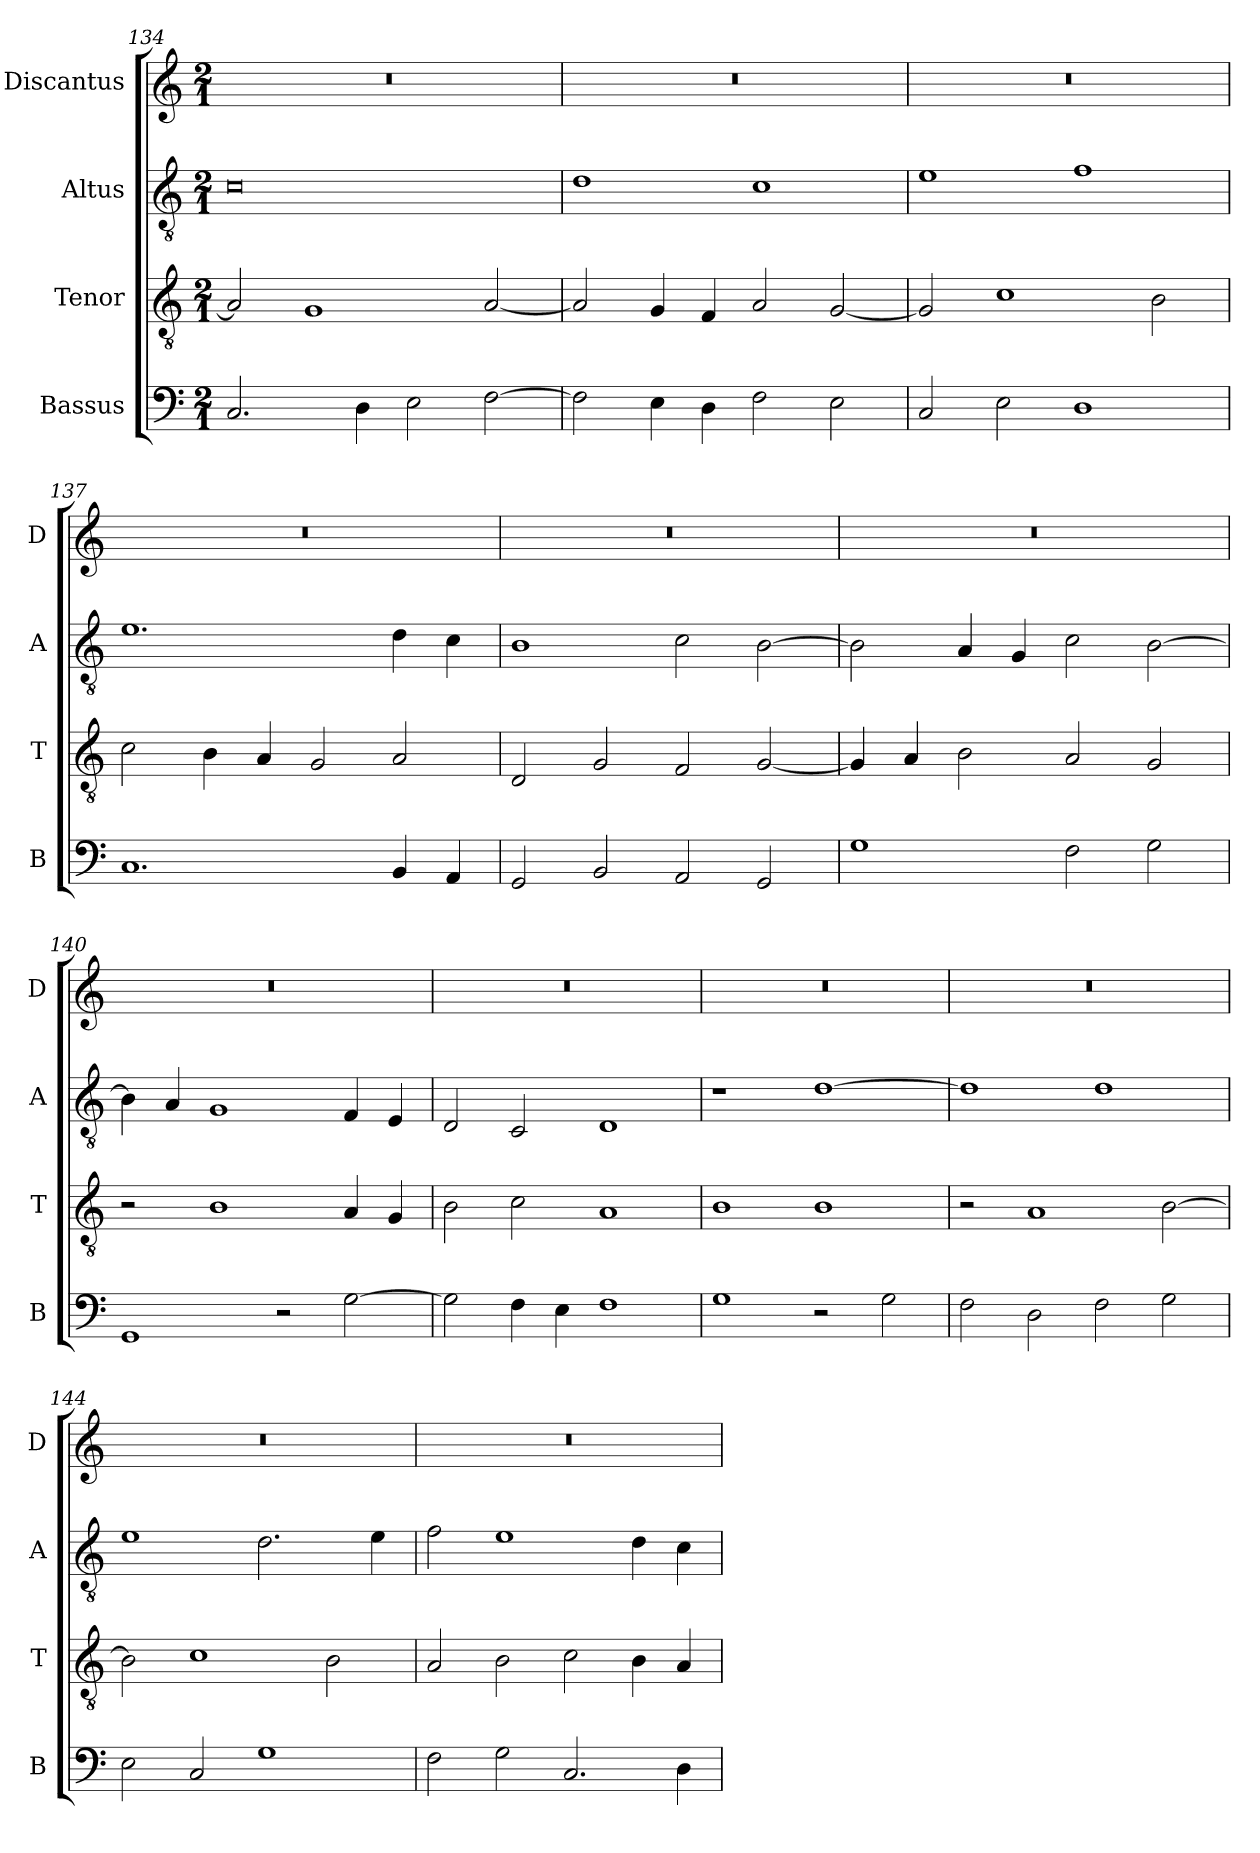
**kern	**kern	**kern	**kern
*part4	*part3	*part2	*part1
*staff4	*staff3	*staff2	*staff1
*I"Bassus	*I"Tenor	*I"Altus	*I"Discantus
*I'B	*I'T	*I'A	*I'D
*clefF4	*clefGv2	*clefGv2	*clefG2
*k[]	*k[]	*k[]	*k[]
*M2/1	*M2/1	*M2/1	*M2/1
=134	=134	=134	=134
2.C	2A]	0c	0r
.	1G	.	.
4D	.	.	.
2E	.	.	.
[2F	[2A	.	.
=135	=135	=135	=135
2F]	2A]	1d	0r
4E	4G	.	.
4D	4F	.	.
2F	2A	1c	.
2E	[2G	.	.
=136	=136	=136	=136
2C	2G]	1e	0r
2E	1c	.	.
1D	.	1f	.
.	2B	.	.
=137	=137	=137	=137
1.C	2c	1.e	0r
.	4B	.	.
.	4A	.	.
.	2G	.	.
4BB	2A	4d	.
4AA	.	4c	.
=138	=138	=138	=138
2GG	2D	1B	0r
2BB	2G	.	.
2AA	2F	2c	.
2GG	[2G	[2B	.
=139	=139	=139	=139
1G	4G]	2B]	0r
.	4A	.	.
.	2B	4A	.
.	.	4G	.
2F	2A	2c	.
2G	2G	[2B	.
=140	=140	=140	=140
1GG	2r	4B]	0r
.	.	4A	.
.	1B	1G	.
2r	.	.	.
[2G	4A	4F	.
.	4G	4E	.
=141	=141	=141	=141
2G]	2B	2D	0r
4F	2c	2C	.
4E	.	.	.
1F	1A	1D	.
=142	=142	=142	=142
1G	1B	1r	0r
2r	1B	[1d	.
2G	.	.	.
=143	=143	=143	=143
2F	2r	1d]	0r
2D	1A	.	.
2F	.	1d	.
2G	[2B	.	.
=144	=144	=144	=144
2E	2B]	1e	0r
2C	1c	.	.
1G	.	2.d	.
.	2B	.	.
.	.	4e	.
=145	=145	=145	=145
2F	2A	2f	0r
2G	2B	1e	.
2.C	2c	.	.
.	4B	4d	.
4D	4A	4c	.
=	=	=	=
*-	*-	*-	*-
